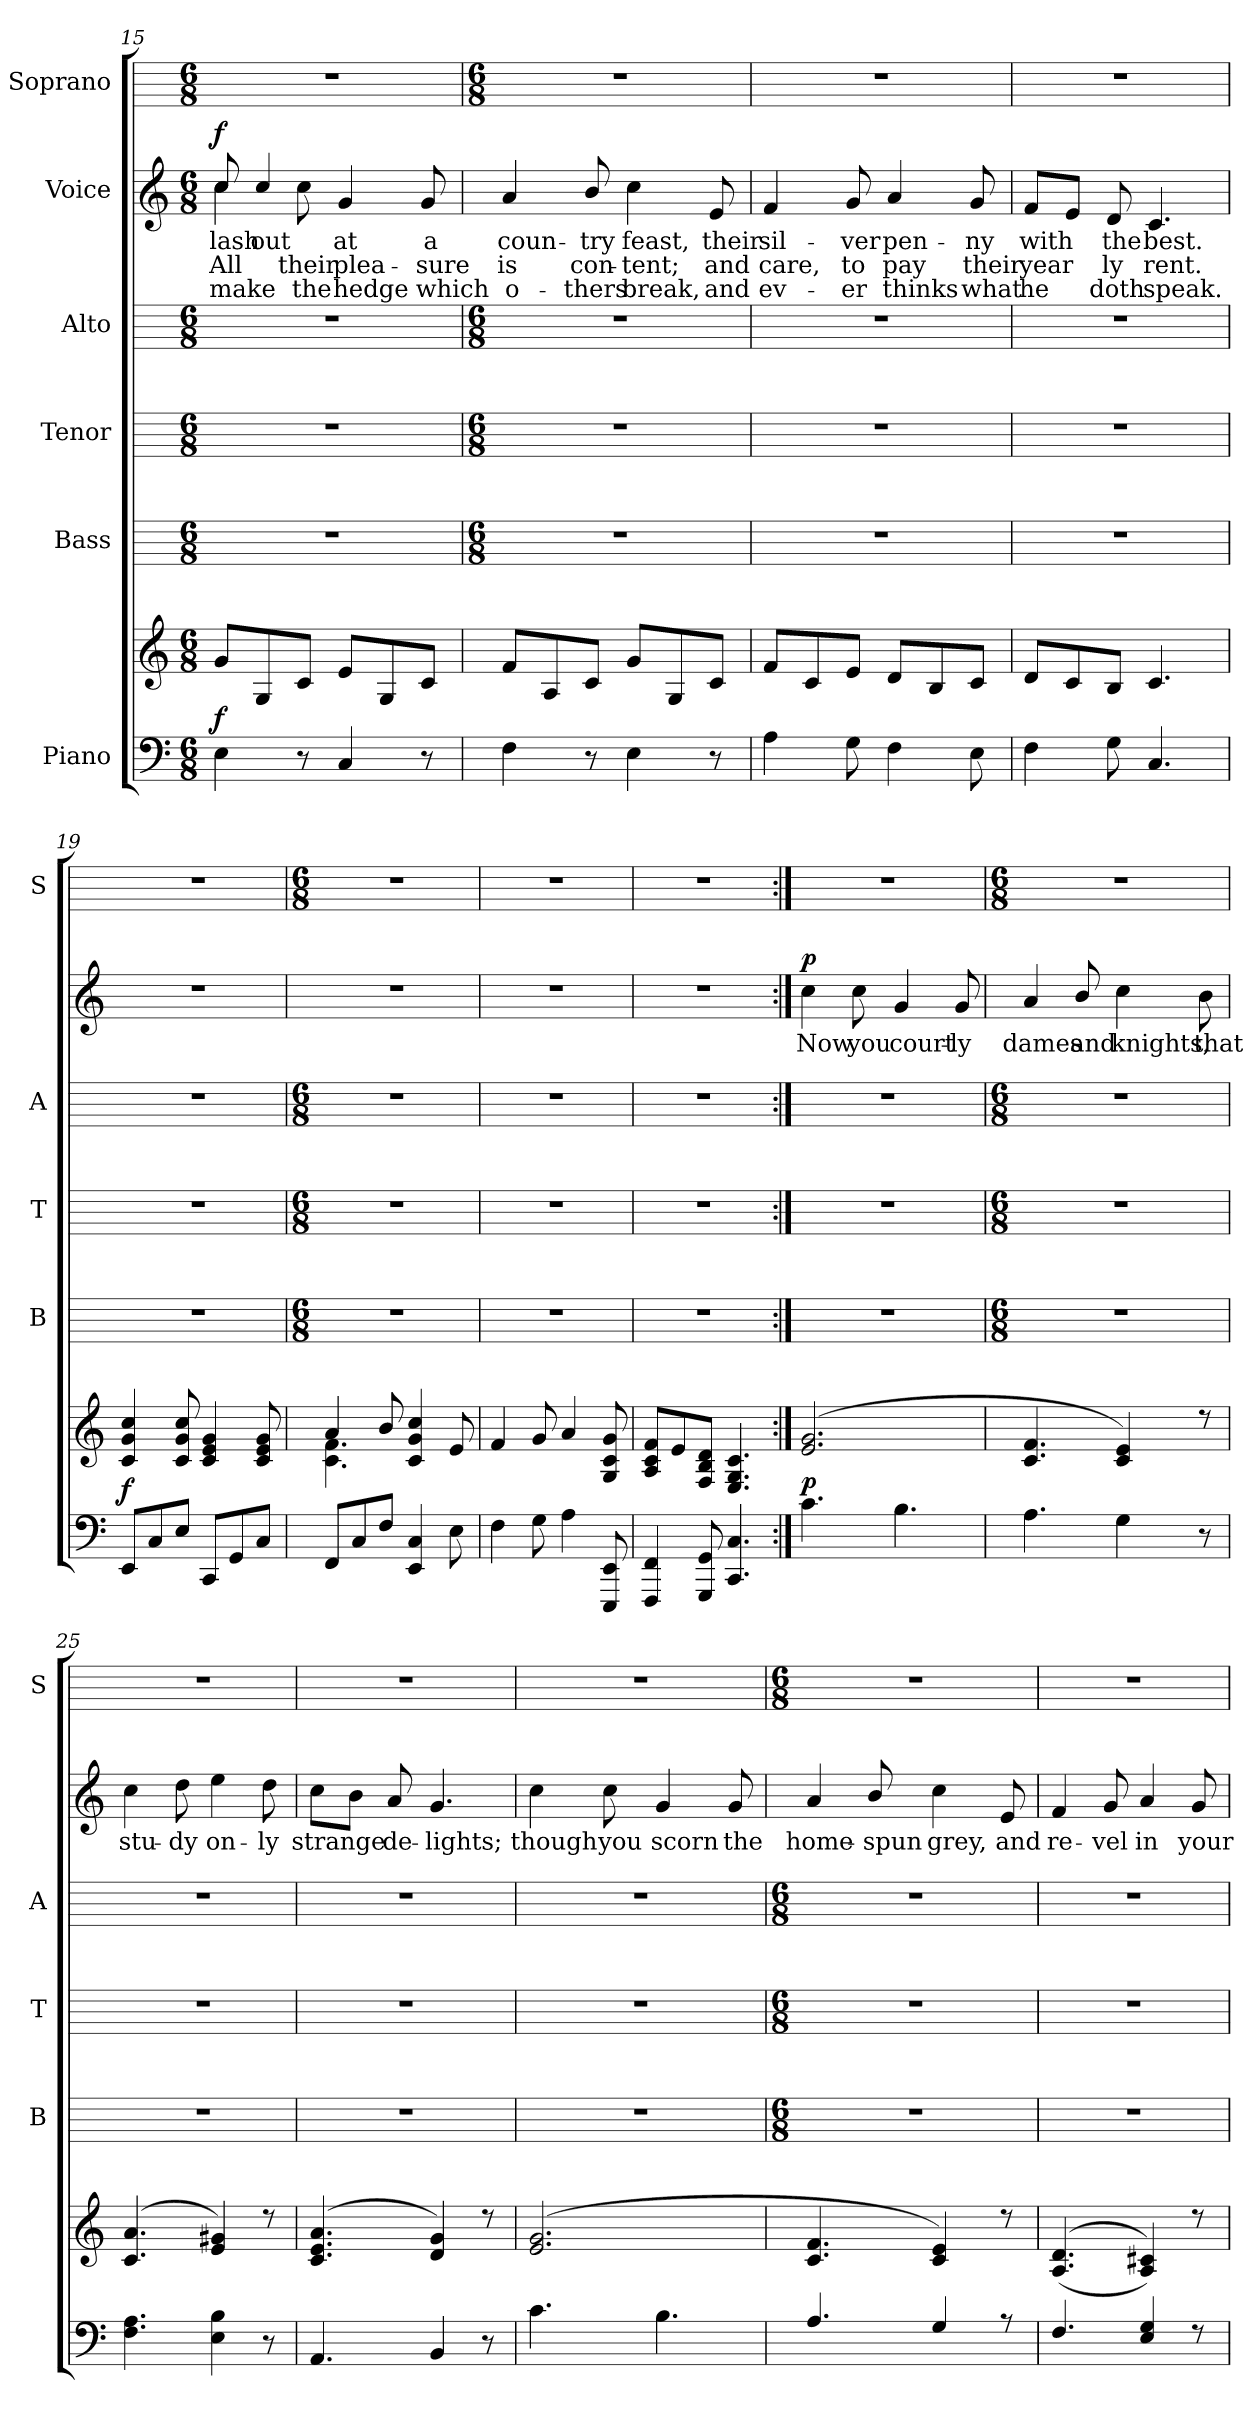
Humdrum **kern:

**kern	**kern	**dynam	**kern	**kern	**kern	**kern	**text	**text	**text	**dynam	**kern
*part6	*part6	*part6	*part5	*part4	*part3	*part2	*part2	*part2	*part2	*part2	*part1
*staff7	*staff6	*staff6/7	*staff5	*staff4	*staff3	*staff2	*staff2	*staff2	*staff2	*staff2	*staff1
*I"Piano	*	*	*I"Bass	*I"Tenor	*I"Alto	*I"Voice	*	*	*	*	*I"Soprano
*	*	*	*I'B	*I'T	*I'A	*	*	*	*	*	*I'S
*clefF4	*clefG2	*	*	*	*	*clefG2	*	*	*	*	*
*k[]	*k[]	*	*	*	*	*k[]	*	*	*	*	*
*C:	*C:	*	*	*	*	*C:	*	*	*	*	*
*M6/8	*M6/8	*	*M6/8	*M6/8	*M6/8	*M6/8	*	*	*	*	*M6/8
=15	=15	=15	=15	=15	=15	=15	=15	=15	=15	=15	=15
!	!	!	!	!	!	!	!	!LO:LY:b	!LO:LY:b	!	!
*	*	*	*	*	*	*^	*	*	*	*	*
!	!	!LO:DY:a=2	!	!	!	!	!	!LO:LY:b	!	!	!LO:DY:b	!
4E	8gL	f	2.r	2.r	2.r	4cc\	8cc/	lash	All	make	f	2.r
!	!	!	!	!	!	!	!	!LO:LY:b	!	!	!	!
.	8G	.	.	.	.	.	4cc/	out	.	.	.	.
!	!	!	!	!	!	!	!	!	!LO:LY:b	!LO:LY:b	!	!
8r	8cJ	.	.	.	.	8cc\	.	.	their	the	.	.
!	!	!	!	!	!	!	!	!LO:LY:b	!LO:LY:b	!LO:LY:b	!	!
4C	8eL	.	.	.	.	4g/	4.ryy	at	plea-	-hedge	.	.
.	8G	.	.	.	.	.	.	.	.	.	.	.
!	!	!	!	!	!	!	!	!LO:LY:b	!LO:LY:b	!LO:LY:b	!	!
8r	8cJ	.	.	.	.	8g	.	a	sure	which	.	.
*	*	*	*	*	*	*v	*v	*	*	*	*	*
!!LO:LB:g=z
=16	=16	=16	=16	=16	=16	=16	=16	=16	=16	=16	=16
*	*	*	*M6/8	*M6/8	*M6/8	*	*	*	*	*	*M6/8
!	!	!	!	!	!	!	!LO:LY:b	!LO:LY:b	!LO:LY:b	!	!
4F	8fL	.	2.r	2.r	2.r	4a	coun-	-is	o-	.	2.r
.	8A	.	.	.	.	.	.	.	.	.	.
!	!	!	!	!	!	!	!LO:LY:b	!LO:LY:b	!LO:LY:b	!	!
8r	8cJ	.	.	.	.	8b/	-try	con-	-thers	.	.
!	!	!	!	!	!	!	!LO:LY:b	!LO:LY:b	!LO:LY:b	!	!
4E	8gL	.	.	.	.	4cc	feast,	tent;	break,	.	.
.	8G	.	.	.	.	.	.	.	.	.	.
!	!	!	!	!	!	!	!LO:LY:b	!LO:LY:b	!LO:LY:b	!	!
8r	8cJ	.	.	.	.	8e	their	and	and	.	.
=17	=17	=17	=17	=17	=17	=17	=17	=17	=17	=17	=17
!	!	!	!	!	!	!	!LO:LY:b	!LO:LY:b	!LO:LY:b	!	!
4A	8fL	.	2.r	2.r	2.r	4f	sil-	-care,	ev-	.	2.r
.	8c	.	.	.	.	.	.	.	.	.	.
!	!	!	!	!	!	!	!LO:LY:b	!LO:LY:b	!LO:LY:b	!	!
8G	8eJ	.	.	.	.	8g	-ver	to	er	.	.
!	!	!	!	!	!	!	!LO:LY:b	!LO:LY:b	!LO:LY:b	!	!
4F	8dL	.	.	.	.	4a	pen-	-pay	thinks	.	.
.	8B	.	.	.	.	.	.	.	.	.	.
!	!	!	!	!	!	!	!LO:LY:b	!LO:LY:b	!LO:LY:b	!	!
8E	8cJ	.	.	.	.	8g	ny	their	what	.	.
=18	=18	=18	=18	=18	=18	=18	=18	=18	=18	=18	=18
!	!	!	!	!	!	!	!LO:LY:b	!LO:LY:b	!LO:LY:b	!	!
4F	8dL	.	2.r	2.r	2.r	8fL	with	year	he	.	2.r
.	8c	.	.	.	.	8eJ	.	.	.	.	.
!	!	!	!	!	!	!	!LO:LY:b	!LO:LY:b	!LO:LY:b	!	!
8G	8BJ	.	.	.	.	8d	the	ly	doth	.	.
!	!	!	!	!	!	!	!LO:LY:b	!LO:LY:b	!LO:LY:b	!	!
4.C	4.c	.	.	.	.	4.c	best.	rent.	speak.	.	.
=19	=19	=19	=19	=19	=19	=19	=19	=19	=19	=19	=19
!	!	!LO:DY:a=2	!	!	!	!LO:N:vis=1	!	!	!	!	!
8EEL	4c 4g 4cc	f	2.r	2.r	2.r	2.r	.	.	.	.	2.r
8C	.	.	.	.	.	.	.	.	.	.	.
8EJ	8c 8g 8cc	.	.	.	.	.	.	.	.	.	.
8CCL	4c 4e 4g	.	.	.	.	.	.	.	.	.	.
8GG	.	.	.	.	.	.	.	.	.	.	.
8CJ	8c 8e 8g	.	.	.	.	.	.	.	.	.	.
!!LO:LB:g=z
=20	=20	=20	=20	=20	=20	=20	=20	=20	=20	=20	=20
*	*	*	*M6/8	*M6/8	*M6/8	*	*	*	*	*	*M6/8
*	*^	*	*	*	*	*	*	*	*	*	*
!	!	!	!	!	!	!	!LO:N:vis=1	!	!	!	!	!
8FFL	4a/	4.c\ 4.f\	.	2.r	2.r	2.r	2.r	.	.	.	.	2.r
8C	.	.	.	.	.	.	.	.	.	.	.	.
8FJ	8b/	.	.	.	.	.	.	.	.	.	.	.
4EE 4C	4c/ 4g/ 4cc/	4.ryy	.	.	.	.	.	.	.	.	.	.
8E	8e/	.	.	.	.	.	.	.	.	.	.	.
=21	=21	=21	=21	=21	=21	=21	=21	=21	=21	=21	=21	=21
!	!	!	!	!	!	!	!LO:N:vis=1	!	!	!	!	!
4F	4f/	2.ryy	.	2.r	2.r	2.r	2.r	.	.	.	.	2.r
8G	8g/	.	.	.	.	.	.	.	.	.	.	.
4A	4a/	.	.	.	.	.	.	.	.	.	.	.
8EEE 8EE	8G/ 8c/ 8g/	.	.	.	.	.	.	.	.	.	.	.
=22	=22	=22	=22	=22	=22	=22	=22	=22	=22	=22	=22	=22
!	!	!	!	!	!	!	!LO:N:vis=1	!	!	!	!	!
4FFF 4FF	8A/ 8c/ 8f/L	2.ryy	.	2.r	2.r	2.r	2.r	.	.	.	.	2.r
.	8e/	.	.	.	.	.	.	.	.	.	.	.
8GGG 8GG	8F/ 8B/ 8d/J	.	.	.	.	.	.	.	.	.	.	.
4.CC 4.C	4.E/ 4.G/ 4.c/	.	.	.	.	.	.	.	.	.	.	.
=23:|!	=23:|!	=23:|!	=23:|!	=23:|!	=23:|!	=23:|!	=23:|!	=23:|!	=23:|!	=23:|!	=23:|!	=23:|!
!	!	!LO:N:vis=1	!LO:DY:a=2	!	!	!	!	!LO:LY:b	!	!	!LO:DY:a	!
(<4.c	(>2.e/ 2.g/	2.ryy	p	2.r	2.r	2.r	4cc	Now	.	.	p	2.r
!	!	!	!	!	!	!	!	!LO:LY:b	!	!	!	!
.	.	.	.	.	.	.	8cc	you	.	.	.	.
!	!	!	!	!	!	!	!	!LO:LY:b	!	!	!	!
4.B	.	.	.	.	.	.	4g	court-	.	.	.	.
!	!	!	!	!	!	!	!	!LO:LY:b	!	!	!	!
.	.	.	.	.	.	.	8g	-ly	.	.	.	.
!!LO:LB:g=z
=24	=24	=24	=24	=24	=24	=24	=24	=24	=24	=24	=24	=24
*	*	*	*	*M6/8	*M6/8	*M6/8	*	*	*	*	*	*M6/8
!	!	!LO:N:vis=1	!	!	!	!	!	!LO:LY:b	!	!	!	!
4.A	4.c/ 4.f/	2.ryy	.	2.r	2.r	2.r	4a	dames	.	.	.	2.r
!	!	!	!	!	!	!	!	!LO:LY:b	!	!	!	!
.	.	.	.	.	.	.	8b/	and	.	.	.	.
!	!	!	!	!	!	!	!	!LO:LY:b	!	!	!	!
4G	4c/ 4e/)	.	.	.	.	.	4cc	knights,	.	.	.	.
!	!	!	!	!	!	!	!	!LO:LY:b	!	!	!	!
8r	8r	.	.	.	.	.	8b	that	.	.	.	.
=25	=25	=25	=25	=25	=25	=25	=25	=25	=25	=25	=25	=25
!	!	!LO:N:vis=1	!	!	!	!	!	!LO:LY:b	!	!	!	!
4.F 4.A	(>4.c/ 4.a/	2.ryy	.	2.r	2.r	2.r	4cc	stu-	.	.	.	2.r
!	!	!	!	!	!	!	!	!LO:LY:b	!	!	!	!
.	.	.	.	.	.	.	8dd	-dy	.	.	.	.
!	!	!	!	!	!	!	!	!LO:LY:b	!	!	!	!
4E 4B	4e/ 4g#X/)	.	.	.	.	.	4ee	on-	.	.	.	.
!	!	!	!	!	!	!	!	!LO:LY:b	!	!	!	!
8r	8r	.	.	.	.	.	8dd	-ly	.	.	.	.
=26	=26	=26	=26	=26	=26	=26	=26	=26	=26	=26	=26	=26
!	!	!LO:N:vis=1	!	!	!	!	!	!LO:LY:b	!	!	!	!
4.AA	(>4.c/ 4.e/ 4.a/	2.ryy	.	2.r	2.r	2.r	8ccL	strange	.	.	.	2.r
.	.	.	.	.	.	.	8bJ	.	.	.	.	.
!	!	!	!	!	!	!	!	!LO:LY:b	!	!	!	!
.	.	.	.	.	.	.	8a	de-	.	.	.	.
!	!	!	!	!	!	!	!	!LO:LY:b	!	!	!	!
4BB	4d/ 4g/)	.	.	.	.	.	4.g	-lights;	.	.	.	.
8r	8r	.	.	.	.	.	.	.	.	.	.	.
=27	=27	=27	=27	=27	=27	=27	=27	=27	=27	=27	=27	=27
!	!	!LO:N:vis=1	!	!	!	!	!	!LO:LY:b	!	!	!	!
4.c	(>2.e/ 2.g/	2.ryy	.	2.r	2.r	2.r	4cc	though	.	.	.	2.r
!	!	!	!	!	!	!	!	!LO:LY:b	!	!	!	!
.	.	.	.	.	.	.	8cc	you	.	.	.	.
!	!	!	!	!	!	!	!	!LO:LY:b	!	!	!	!
4.B	.	.	.	.	.	.	4g	scorn	.	.	.	.
!	!	!	!	!	!	!	!	!LO:LY:b	!	!	!	!
.	.	.	.	.	.	.	8g	the	.	.	.	.
!!LO:LB:g=z
=28	=28	=28	=28	=28	=28	=28	=28	=28	=28	=28	=28	=28
*	*	*	*	*M6/8	*M6/8	*M6/8	*	*	*	*	*	*M6/8
*^	*	*	*	*	*	*	*	*	*	*	*	*
!	!LO:N:vis=1	!	!LO:N:vis=1	!	!	!	!	!	!LO:LY:b	!	!	!	!
4.A	2.ryy	4.c/ 4.f/	2.ryy	.	2.r	2.r	2.r	4a	home-	.	.	.	2.r
!	!	!	!	!	!	!	!	!	!LO:LY:b	!	!	!	!
.	.	.	.	.	.	.	.	8b/	-spun	.	.	.	.
!	!	!	!	!	!	!	!	!	!LO:LY:b	!	!	!	!
4G	.	4c/ 4e/))	.	.	.	.	.	4cc	grey,	.	.	.	.
!	!	!	!	!	!	!	!	!	!LO:LY:b	!	!	!	!
8r	.	8r	.	.	.	.	.	8e	and	.	.	.	.
=29	=29	=29	=29	=29	=29	=29	=29	=29	=29	=29	=29	=29	=29
!	!LO:N:vis=1	!	!LO:N:vis=1	!	!	!	!	!	!LO:LY:b	!	!	!	!
4.F	2.ryy	(>(<4.A/ 4.d/	2.ryy	.	2.r	2.r	2.r	4f	re-	.	.	.	2.r
!	!	!	!	!	!	!	!	!	!LO:LY:b	!	!	!	!
.	.	.	.	.	.	.	.	8g	-vel	.	.	.	.
!	!	!	!	!	!	!	!	!	!LO:LY:b	!	!	!	!
4E 4G	.	4A/ 4c#X/))	.	.	.	.	.	4a	in	.	.	.	.
!	!	!	!	!	!	!	!	!	!LO:LY:b	!	!	!	!
8r	.	8r	.	.	.	.	.	8g	your	.	.	.	.
*v	*v	*	*	*	*	*	*	*	*	*	*	*	*
*	*v	*v	*	*	*	*	*	*	*	*	*	*
=	=	=	=	=	=	=	=	=	=	=	=
*-	*-	*-	*-	*-	*-	*-	*-	*-	*-	*-	*-
